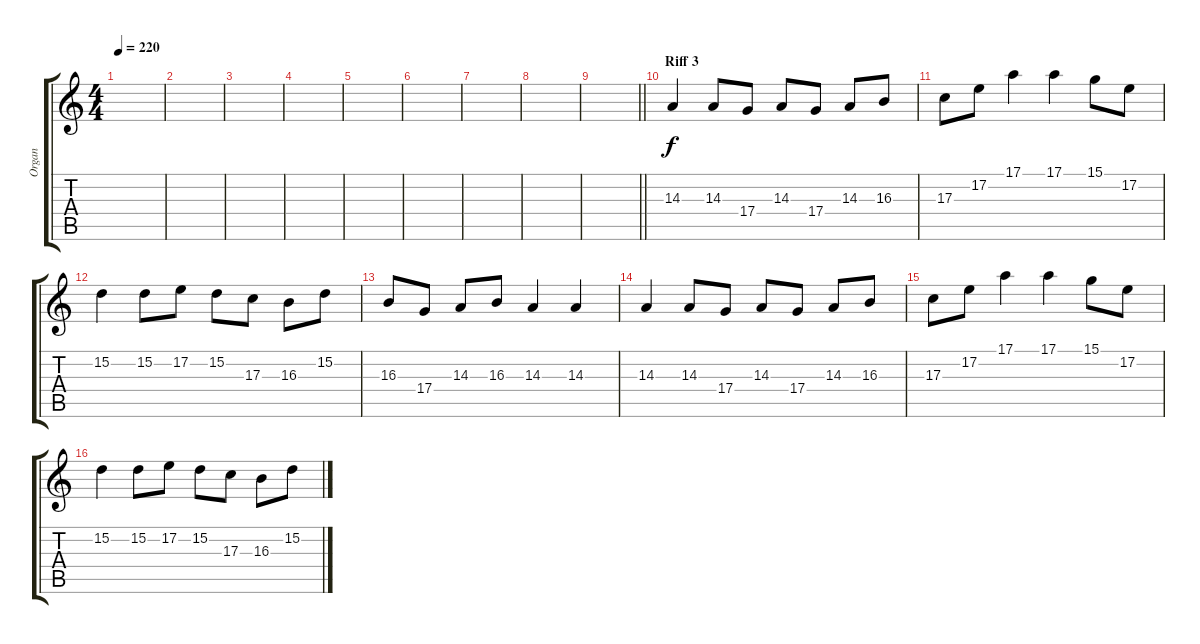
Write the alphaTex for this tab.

\track ("Organ" "Organ") {instrument harmonica}
\staff {score tabs}
\tuning (E4 B3 G3 D3 A2 E2) {hide}
\ts (4 4)
\tempo 220
\clef g2
\ks c
|
|
|
|
|
|
|
|
\barLineRight lightlight
|
\section ("" "Riff 3")
14.3.4 14.3.8 17.4.8 14.3.8 17.4.8 14.3.8 16.3.8 |
17.3.8 17.2.8 17.1.4 17.1.4 15.1.8 17.2.8 |
15.2.4 15.2.8 17.2.8 15.2.8 17.3.8 16.3.8 15.2.8 |
16.3.8 17.4.8 14.3.8 16.3.8 14.3.4 14.3.4 |
14.3.4 14.3.8 17.4.8 14.3.8 17.4.8 14.3.8 16.3.8 |
17.3.8 17.2.8 17.1.4 17.1.4 15.1.8 17.2.8 |
15.2.4 15.2.8 17.2.8 15.2.8 17.3.8 16.3.8 15.2.8
